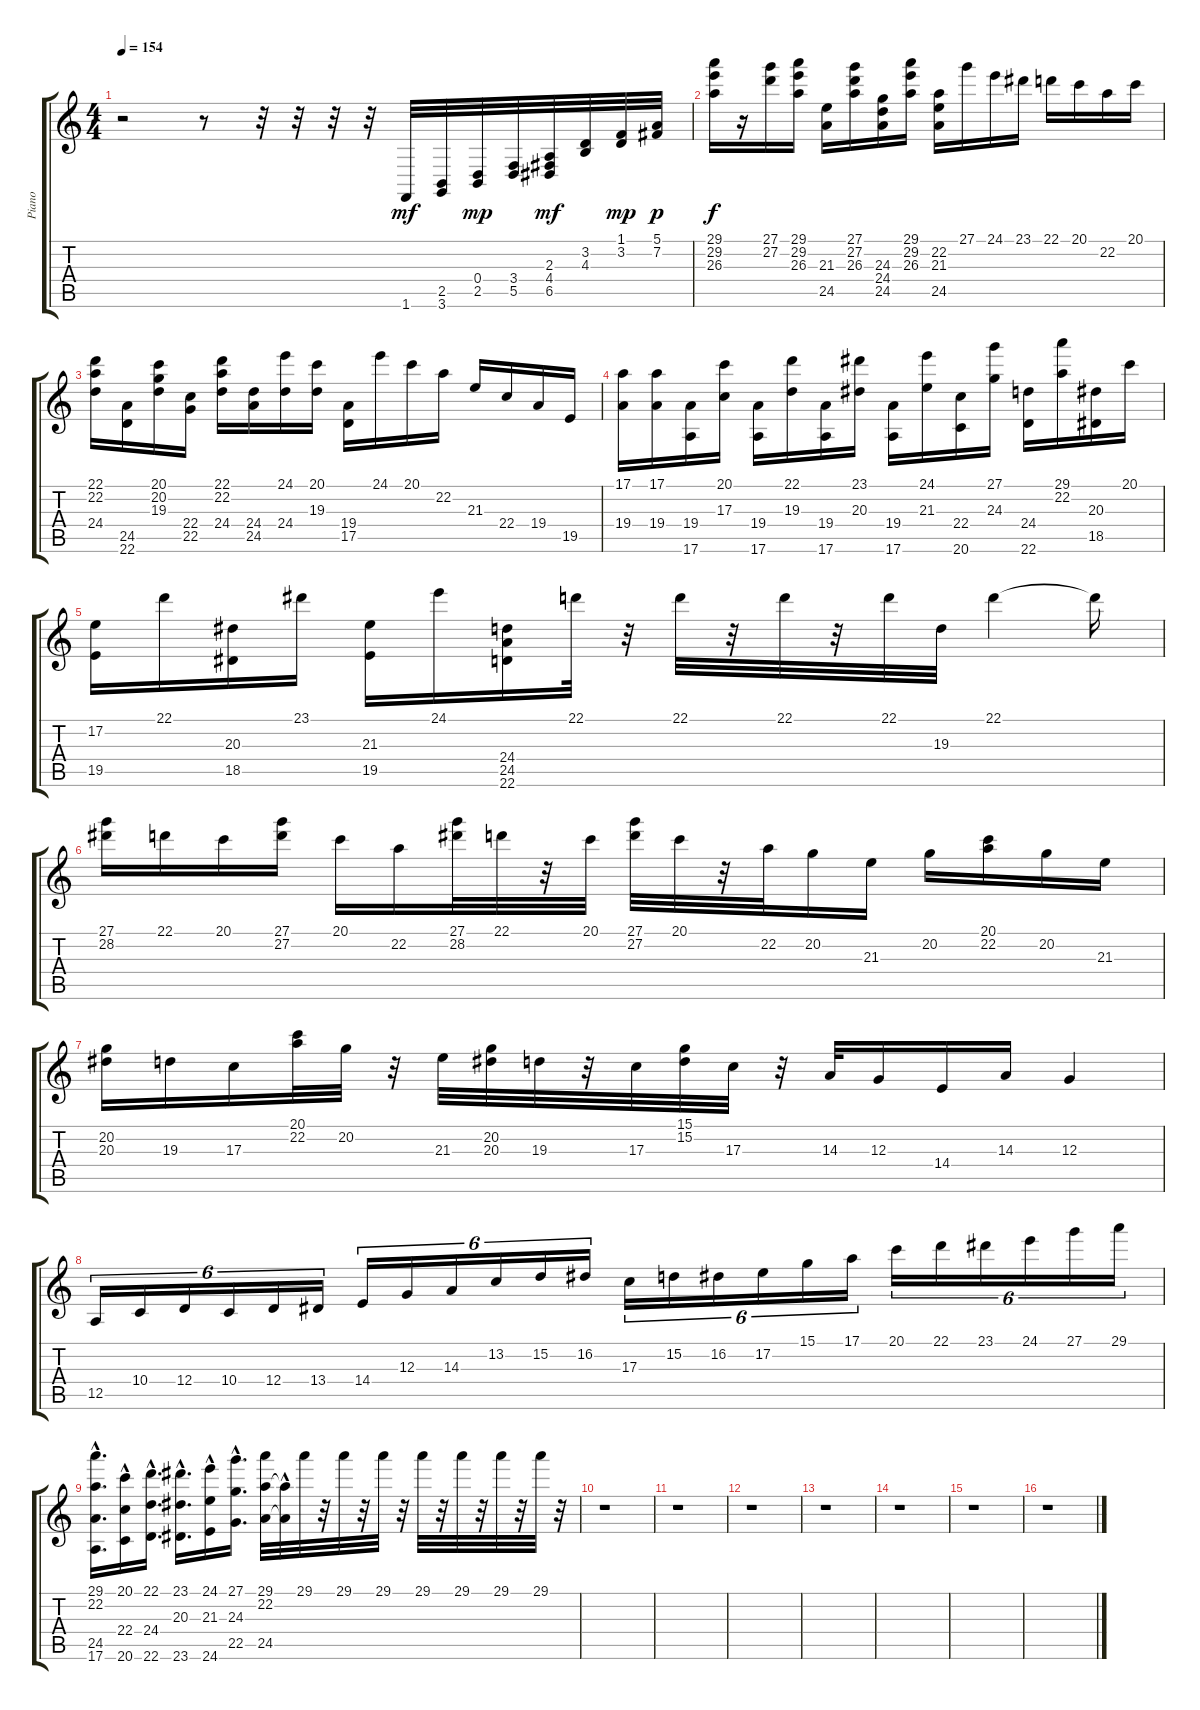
\track ("Piano" "Piano") {instrument acousticgrandpiano}
\staff {score tabs}
\tuning (E4 B3 G3 D3 A2 E2) {hide}
\ts (4 4)
\tempo 154
\clef g2
\ks c
r.2{dy f} r.8 r.32 r.32 r.32 r.32 1.6.32{dy mf} (2.5 3.6).32 (0.4 2.5).32{dy mp} (3.4 5.5).32 (2.3 4.4 6.5).32{dy mf} (3.2 4.3).32 (1.1 3.2).32{dy mp} (5.1 7.2).32{dy p} |
(29.1 29.2 26.3).16{dy f} r.16 (27.1 27.2).16 (29.1 29.2 26.3).16 (21.3 24.5).16 (27.1 27.2 26.3).16 (24.3 24.4 24.5).16 (29.1 29.2 26.3).16 (22.2 21.3 24.5).16 27.1.16 24.1.16 23.1.16 22.1.16 20.1.16 22.2.16 20.1.16 |
(22.1 22.2 24.4).16 (24.5 22.6).16 (20.1 20.2 19.3).16 (22.4 22.5).16 (22.1 22.2 24.4).16 (24.4 24.5).16 (24.1 24.4).16 (20.1 19.3).16 (19.4 17.5).16 24.1.16 20.1.16 22.2.16 21.3.16 22.4.16 19.4.16 19.5.16 |
(17.1 19.4).16 (17.1 19.4).16 (19.4 17.6).16 (20.1 17.3).16 (19.4 17.6).16 (22.1 19.3).16 (19.4 17.6).16 (23.1 20.3).16 (19.4 17.6).16 (24.1 21.3).16 (22.4 20.6).16 (27.1 24.3).16 (24.4 22.6).16 (29.1 22.2).16 (20.3 18.5).16 20.1.16 |
(17.2 19.5).16 22.1.16 (20.3 18.5).16 23.1.16 (21.3 19.5).16 24.1.16 (24.4 24.5 22.6).16 22.1.32 r.32 22.1.32 r.32 22.1.32 r.32 22.1.32 19.3.32 22.1.4 22.1{t}.16 |
(27.1 28.2).16 22.1.16 20.1.16 (27.1 27.2).16 20.1.16 22.2.16 (27.1 28.2).32 22.1.32 r.32 20.1.32 (27.1 27.2).32 20.1.32 r.32 22.2.32 20.2.16 21.3.16 20.2.16 (20.1 22.2).16 20.2.16 21.3.16 |
(20.2 20.3).16 19.3.16 17.3.16 (20.1 22.2).32 20.2.32 r.32 21.3.32 (20.2 20.3).32 19.3.32 r.32 17.3.32 (15.1 15.2).32 17.3.32 r.32 14.3.32 12.3.16 14.4.16 14.3.16 12.3.4 |
12.5.16{tu (6 4)} 10.4.16{tu (6 4)} 12.4.16{tu (6 4)} 10.4.16{tu (6 4)} 12.4.16{tu (6 4)} 13.4.16{tu (6 4)} 14.4.16{tu (6 4)} 12.3.16{tu (6 4)} 14.3.16{tu (6 4)} 13.2.16{tu (6 4)} 15.2.16{tu (6 4)} 16.2.16{tu (6 4)} 17.3.16{tu (6 4)} 15.2.16{tu (6 4)} 16.2.16{tu (6 4)} 17.2.16{tu (6 4)} 15.1.16{tu (6 4)} 17.1.16{tu (6 4)} 20.1.16{tu (6 4)} 22.1.16{tu (6 4)} 23.1.16{tu (6 4)} 24.1.16{tu (6 4)} 27.1.16{tu (6 4)} 29.1.16{tu (6 4)} |
(29.1{hac} 22.2{hac} 24.5{hac} 17.6{hac}).16{d} (20.1{hac} 22.4{hac} 20.6{hac}).16 (22.1{hac} 24.4{hac} 22.6{hac}).16{d} (23.1{hac} 20.3{hac} 23.6{hac}).16{d} (24.1{hac} 21.3{hac} 24.6{hac}).16 (27.1{hac} 24.3{hac} 22.5{hac}).16{d} (29.1 22.2 24.5).32 (22.2{hac t} 24.5{hac t}).32 29.1.32 r.32 29.1.32 r.32 29.1.32 r.32 29.1.32 r.32 29.1.32 r.32 29.1.32 r.32 29.1.32 r.32 |
r.1 |
r.1 |
r.1 |
r.1 |
r.1 |
r.1 |
r.1
